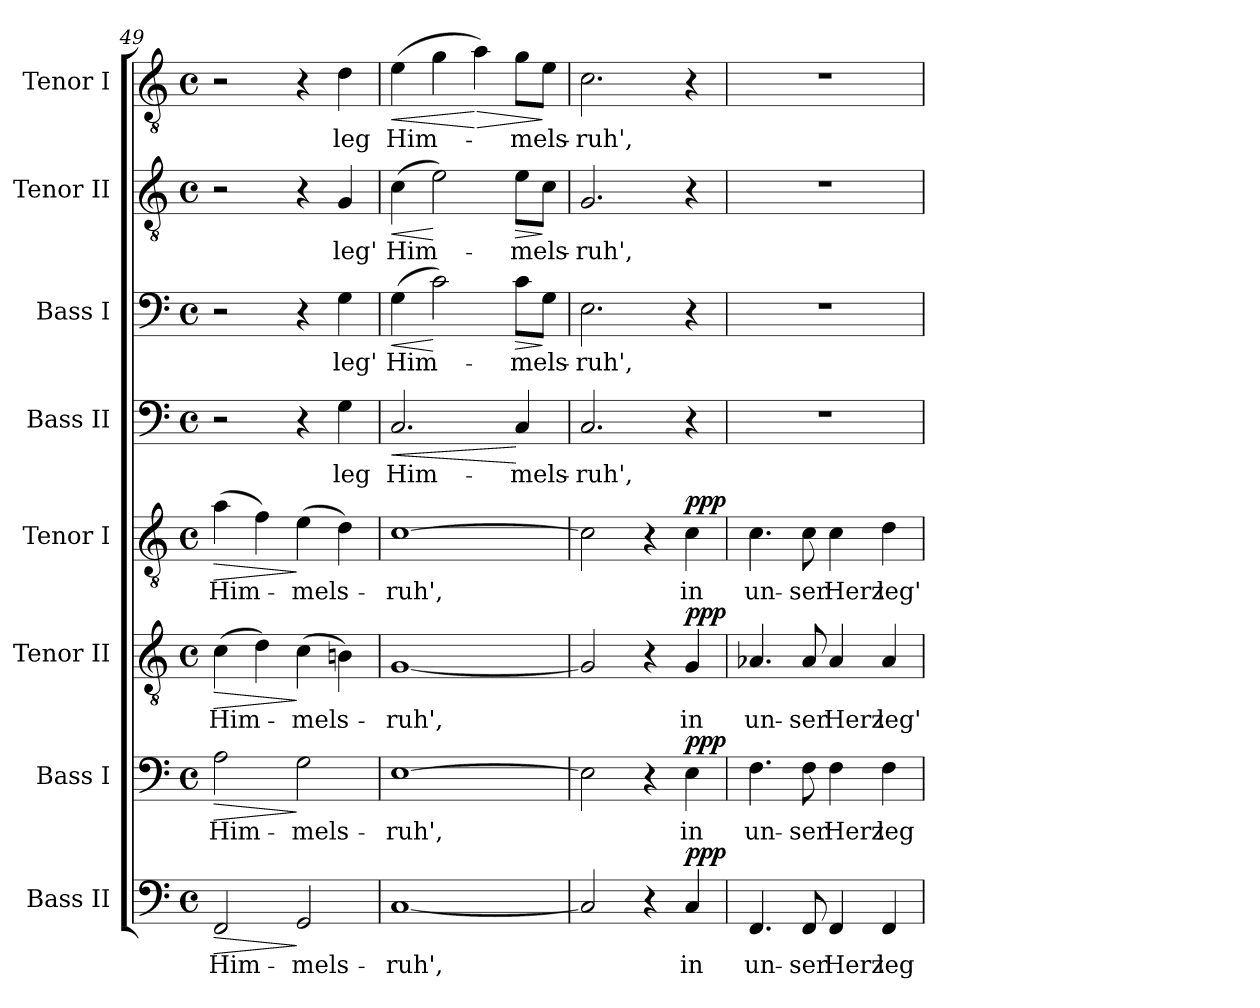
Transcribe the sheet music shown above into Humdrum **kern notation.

**kern	**text	**dynam	**kern	**text	**dynam	**kern	**text	**dynam	**kern	**text	**dynam	**kern	**text	**dynam	**kern	**text	**dynam	**kern	**text	**dynam	**kern	**text	**dynam
*part8	*part8	*part8	*part7	*part7	*part7	*part6	*part6	*part6	*part5	*part5	*part5	*part4	*part4	*part4	*part3	*part3	*part3	*part2	*part2	*part2	*part1	*part1	*part1
*staff8	*staff8	*staff8	*staff7	*staff7	*staff7	*staff6	*staff6	*staff6	*staff5	*staff5	*staff5	*staff4	*staff4	*staff4	*staff3	*staff3	*staff3	*staff2	*staff2	*staff2	*staff1	*staff1	*staff1
*I"Bass II	*	*	*I"Bass I	*	*	*I"Tenor II	*	*	*I"Tenor I	*	*	*I"Bass II	*	*	*I"Bass I	*	*	*I"Tenor II	*	*	*I"Tenor I	*	*
*I'B.	*	*	*I'B.	*	*	*I'T.	*	*	*I'T.	*	*	*I'B.	*	*	*I'B.	*	*	*I'T.	*	*	*I'T.	*	*
*clefF4	*	*	*clefF4	*	*	*clefGv2	*	*	*clefGv2	*	*	*clefF4	*	*	*clefF4	*	*	*clefGv2	*	*	*clefGv2	*	*
*	*	*	*	*	*	*ITrd7c12	*	*	*ITrd7c12	*	*	*	*	*	*	*	*	*ITrd7c12	*	*	*ITrd7c12	*	*
*k[]	*	*	*k[]	*	*	*k[]	*	*	*k[]	*	*	*k[]	*	*	*k[]	*	*	*k[]	*	*	*k[]	*	*
*C:	*	*	*C:	*	*	*C:	*	*	*C:	*	*	*C:	*	*	*C:	*	*	*C:	*	*	*C:	*	*
*M4/4	*	*	*M4/4	*	*	*M4/4	*	*	*M4/4	*	*	*M4/4	*	*	*M4/4	*	*	*M4/4	*	*	*M4/4	*	*
*met(c)	*	*	*met(c)	*	*	*met(c)	*	*	*met(c)	*	*	*met(c)	*	*	*met(c)	*	*	*met(c)	*	*	*met(c)	*	*
=49	=49	=49	=49	=49	=49	=49	=49	=49	=49	=49	=49	=49	=49	=49	=49	=49	=49	=49	=49	=49	=49	=49	=49
!	!LO:LY:b:color=#000000	!LO:HP:b	!	!	!	!	!	!	!	!	!	!	!	!	!	!	!	!	!	!	!	!	!
!	!	!	!	!LO:LY:b:color=#000000	!LO:HP:b	!	!	!	!	!	!	!	!	!	!	!	!	!	!	!	!	!	!
!	!	!	!	!	!	!	!LO:LY:b:color=#000000	!LO:HP:b	!	!	!	!	!	!	!	!	!	!	!	!	!	!	!
!	!	!	!	!	!	!	!	!	!	!LO:LY:b:color=#000000	!LO:HP:b	!	!	!	!	!	!	!	!	!	!	!	!
2FFi/	Him-	>	2Ai\	Him-	>	(4Ci\	Him-	>	(4Ai\	Him-	>	2r	.	.	2r	.	.	2r	.	.	2r	.	.
.	.	.	.	.	.	4Di\)	.	.	4Fi\)	.	.	.	.	.	.	.	.	.	.	.	.	.	.
!	!LO:LY:b:color=#000000	!	!	!	!	!	!	!	!	!	!	!	!	!	!	!	!	!	!	!	!	!	!
!	!	!	!	!LO:LY:b:color=#000000	!	!	!	!	!	!	!	!	!	!	!	!	!	!	!	!	!	!	!
!	!	!	!	!	!	!	!LO:LY:b:color=#000000	!	!	!	!	!	!	!	!	!	!	!	!	!	!	!	!
!	!	!	!	!	!	!	!	!	!	!LO:LY:b:color=#000000	!	!	!	!	!	!	!	!	!	!	!	!	!
2GGi/	-mels-	]	2Gi\	-mels-	]	(4Ci\	-mels-	]	(4Ei\	-mels-	]	4r	.	.	4r	.	.	4r	.	.	4r	.	.
!	!	!	!	!	!	!	!	!	!	!	!	!	!LO:LY:b:color=#000000	!	!	!	!	!	!	!	!	!	!
!	!	!	!	!	!	!	!	!	!	!	!	!	!	!	!	!LO:LY:b:color=#000000	!	!	!	!	!	!	!
!	!	!	!	!	!	!	!	!	!	!	!	!	!	!	!	!	!	!	!LO:LY:b:color=#000000	!	!	!	!
!	!	!	!	!	!	!	!	!	!	!	!	!	!	!	!	!	!	!	!	!	!	!LO:LY:b:color=#000000	!
.	.	.	.	.	.	4BBni\)	.	.	4Di\)	.	.	4Gi\	leg	.	4Gi\	leg'	.	4GGi/	leg'	.	4Di\	leg	.
!!LO:PB:g=z
=50	=50	=50	=50	=50	=50	=50	=50	=50	=50	=50	=50	=50	=50	=50	=50	=50	=50	=50	=50	=50	=50	=50	=50
!	!LO:LY:b:color=#000000	!	!	!	!	!	!	!	!	!	!	!	!	!	!	!	!	!	!	!	!	!	!
!	!	!	!	!LO:LY:b:color=#000000	!	!	!	!	!	!	!	!	!	!	!	!	!	!	!	!	!	!	!
!	!	!	!	!	!	!	!LO:LY:b:color=#000000	!	!	!	!	!	!	!	!	!	!	!	!	!	!	!	!
!	!	!	!	!	!	!	!	!	!	!LO:LY:b:color=#000000	!	!	!	!	!	!	!	!	!	!	!	!	!
!	!	!	!	!	!	!	!	!	!	!	!	!	!LO:LY:b:color=#000000	!LO:HP:b	!	!	!	!	!	!	!	!	!
!	!	!	!	!	!	!	!	!	!	!	!	!	!	!LO:HP:n=1:b	!	!	!	!	!	!	!	!	!
!	!	!	!	!	!	!	!	!	!	!	!	!	!	!	!	!LO:LY:b:color=#000000	!LO:HP:b	!	!	!	!	!	!
!	!	!	!	!	!	!	!	!	!	!	!	!	!	!	!	!	!	!	!LO:LY:b:color=#000000	!LO:HP:b	!	!	!
!	!	!	!	!	!	!	!	!	!	!	!	!	!	!	!	!	!	!	!	!	!	!LO:LY:b:color=#000000	!LO:HP:b
[1Ci	-ruh',	.	[1Ei	-ruh',	.	[1GGi	-ruh',	.	[1Ci	-ruh',	.	2.Ci/	Him-	< >	(4Gi\	Him-	<	(4Ci\	Him-	<	(4Ei\	Him-	<
.	.	.	.	.	.	.	.	.	.	.	.	.	.	.	2ci\)	.	[	2Ei\)	.	[	4Gi\	.	.
!	!	!	!	!	!	!	!	!	!	!	!	!	!	!	!	!	!	!	!	!	!	!	!LO:HP:n=1:b
.	.	.	.	.	.	.	.	.	.	.	.	.	.	.	.	.	.	.	.	.	4Ai\)	.	[ >
!	!	!	!	!	!	!	!	!	!	!	!	!	!LO:LY:b:color=#000000	!	!	!	!	!	!	!	!	!	!
!	!	!	!	!	!	!	!	!	!	!	!	!	!	!	!	!LO:LY:b:color=#000000	!LO:HP:b	!	!	!	!	!	!
!	!	!	!	!	!	!	!	!	!	!	!	!	!	!	!	!	!	!	!LO:LY:b:color=#000000	!LO:HP:b	!	!	!
!	!	!	!	!	!	!	!	!	!	!	!	!	!	!	!	!	!	!	!	!	!	!LO:LY:b:color=#000000	!
.	.	.	.	.	.	.	.	.	.	.	.	4Ci/	-mels-	[	8ci\L	-mels-	>	8Ei\L	-mels-	>	8Gi\L	-mels-	.
.	.	.	.	.	.	.	.	.	.	.	.	.	.	.	8Gi\J	.	]	8Ci\J	.	]	8Ei\J	.	]
.	.	.	.	.	.	.	.	.	.	.	.	.	.	]	.	.	.	.	.	.	.	.	.
=51	=51	=51	=51	=51	=51	=51	=51	=51	=51	=51	=51	=51	=51	=51	=51	=51	=51	=51	=51	=51	=51	=51	=51
!	!	!	!	!	!	!	!	!	!	!	!	!	!LO:LY:b:color=#000000	!	!	!	!	!	!	!	!	!	!
!	!	!	!	!	!	!	!	!	!	!	!	!	!	!	!	!LO:LY:b:color=#000000	!	!	!	!	!	!	!
!	!	!	!	!	!	!	!	!	!	!	!	!	!	!	!	!	!	!	!LO:LY:b:color=#000000	!	!	!	!
!	!	!	!	!	!	!	!	!	!	!	!	!	!	!	!	!	!	!	!	!	!	!LO:LY:b:color=#000000	!
2Ci/]	.	.	2Ei\]	.	.	2GGi/]	.	.	2Ci\]	.	.	2.Ci/	-ruh',	.	2.Ei\	-ruh',	.	2.GGi/	-ruh',	.	2.Ci\	-ruh',	.
4r	.	.	4r	.	.	4r	.	.	4r	.	.	.	.	.	.	.	.	.	.	.	.	.	.
!	!LO:LY:b:color=#000000	!	!	!	!	!	!	!	!	!	!	!	!	!	!	!	!	!	!	!	!	!	!
!	!	!	!	!LO:LY:b:color=#000000	!	!	!	!	!	!	!	!	!	!	!	!	!	!	!	!	!	!	!
!	!	!	!	!	!	!	!LO:LY:b:color=#000000	!	!	!	!	!	!	!	!	!	!	!	!	!	!	!	!
!	!	!	!	!	!	!	!	!	!	!LO:LY:b:color=#000000	!	!	!	!	!	!	!	!	!	!	!	!	!
4Ci/	in	ppp	4Ei\	in	ppp	4GGi/	in	ppp	4Ci\	in	ppp	4r	.	.	4r	.	.	4r	.	.	4r	.	.
=52	=52	=52	=52	=52	=52	=52	=52	=52	=52	=52	=52	=52	=52	=52	=52	=52	=52	=52	=52	=52	=52	=52	=52
!	!LO:LY:b:color=#000000	!	!	!	!	!	!	!	!	!	!	!	!	!	!	!	!	!	!	!	!	!	!
!	!	!	!	!LO:LY:b:color=#000000	!	!	!	!	!	!	!	!	!	!	!	!	!	!	!	!	!	!	!
!	!	!	!	!	!	!	!LO:LY:b:color=#000000	!	!	!	!	!	!	!	!	!	!	!	!	!	!	!	!
!	!	!	!	!	!	!	!	!	!	!LO:LY:b:color=#000000	!	!	!	!	!	!	!	!	!	!	!	!	!
4.FFi/	un-	.	4.Fi\	un-	.	4.AA-Xi/	un-	.	4.Ci\	un-	.	1r	.	.	1r	.	.	1r	.	.	1r	.	.
!	!LO:LY:b:color=#000000	!	!	!	!	!	!	!	!	!	!	!	!	!	!	!	!	!	!	!	!	!	!
!	!	!	!	!LO:LY:b:color=#000000	!	!	!	!	!	!	!	!	!	!	!	!	!	!	!	!	!	!	!
!	!	!	!	!	!	!	!LO:LY:b:color=#000000	!	!	!	!	!	!	!	!	!	!	!	!	!	!	!	!
!	!	!	!	!	!	!	!	!	!	!LO:LY:b:color=#000000	!	!	!	!	!	!	!	!	!	!	!	!	!
8FFi/	-ser	.	8Fi\	-ser	.	8AA-i/	-ser	.	8Ci\	-ser	.	.	.	.	.	.	.	.	.	.	.	.	.
!	!LO:LY:b:color=#000000	!	!	!	!	!	!	!	!	!	!	!	!	!	!	!	!	!	!	!	!	!	!
!	!	!	!	!LO:LY:b:color=#000000	!	!	!	!	!	!	!	!	!	!	!	!	!	!	!	!	!	!	!
!	!	!	!	!	!	!	!LO:LY:b:color=#000000	!	!	!	!	!	!	!	!	!	!	!	!	!	!	!	!
!	!	!	!	!	!	!	!	!	!	!LO:LY:b:color=#000000	!	!	!	!	!	!	!	!	!	!	!	!	!
4FFi/	Herz	.	4Fi\	Herz	.	4AA-i/	Herz	.	4Ci\	Herz	.	.	.	.	.	.	.	.	.	.	.	.	.
!	!LO:LY:b:color=#000000	!	!	!	!	!	!	!	!	!	!	!	!	!	!	!	!	!	!	!	!	!	!
!	!	!	!	!LO:LY:b:color=#000000	!	!	!	!	!	!	!	!	!	!	!	!	!	!	!	!	!	!	!
!	!	!	!	!	!	!	!LO:LY:b:color=#000000	!	!	!	!	!	!	!	!	!	!	!	!	!	!	!	!
!	!	!	!	!	!	!	!	!	!	!LO:LY:b:color=#000000	!	!	!	!	!	!	!	!	!	!	!	!	!
4FFi/	leg	.	4Fi\	leg	.	4AA-i/	leg'	.	4Di\	leg'	.	.	.	.	.	.	.	.	.	.	.	.	.
=	=	=	=	=	=	=	=	=	=	=	=	=	=	=	=	=	=	=	=	=	=	=	=
*-	*-	*-	*-	*-	*-	*-	*-	*-	*-	*-	*-	*-	*-	*-	*-	*-	*-	*-	*-	*-	*-	*-	*-
